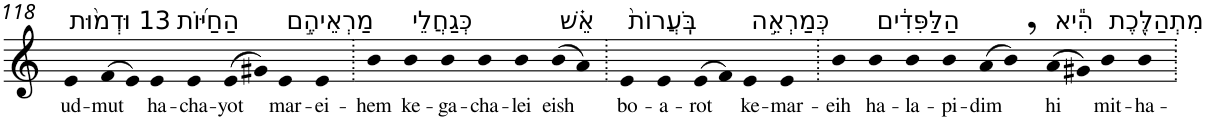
**kern	**text
*part1	*part1
*staff1	*staff1
*I"Piano	*
*I'Pno	*
!!LO:PB:g=z
*clefG2	*
*k[]	*
=118	=118
!LO:TX:a:t=13 וּדְמ֨וּת	!
!	!LO:LY:b
4e	ud-
!	!LO:LY:b
(>8f	-mut
8e)	.
!LO:TX:a:t=הַחַיּ֜וֹת	!
!	!LO:LY:b
4e	ha-
!	!LO:LY:b
4e	-cha-
!	!LO:LY:b
(>8e	-yot
8g#X)	.
!LO:TX:a:t=מַרְאֵיהֶ֣ם	!
!	!LO:LY:b
4e	mar-
!	!LO:LY:b
4e	-ei-
=119.	=119.
!	!LO:LY:b
4b	-hem
!LO:TX:a:t=כְּגַחֲלֵי	!
!	!LO:LY:b
4b	ke-
!	!LO:LY:b
4b	-ga-
!	!LO:LY:b
4b	-cha-
!	!LO:LY:b
4b	-lei
!LO:TX:a:t=אֵ֗שׁ	!
!	!LO:LY:b
(>8b	eish
8a)	.
=120.	=120.
!LO:TX:a:t=בֹּֽעֲרוֹת֙	!
!	!LO:LY:b
4e	bo-
!	!LO:LY:b
4e	-a-
!	!LO:LY:b
(>8e	-rot
8f)	.
!LO:TX:a:t=כְּמַרְאֵ֣ה	!
!	!LO:LY:b
4e	ke-
!	!LO:LY:b
4e	-mar-
=121.	=121.
!	!LO:LY:b
4b	-eih
!LO:TX:a:t=הַלַּפִּדִ֔ים	!
!	!LO:LY:b
4b	ha-
!	!LO:LY:b
4b	-la-
!	!LO:LY:b
4b	-pi-
!	!LO:LY:b
(>8a	-dim
8b,)	.
!LO:TX:a:t=הִ֕יא	!
!	!LO:LY:b
(>8a	hi
8g#X)	.
!LO:TX:a:t=מִתְהַלֶּ֖כֶת	!
!	!LO:LY:b
4b	mit-
!	!LO:LY:b
4b	-ha-
=.	=.
*-	*-
